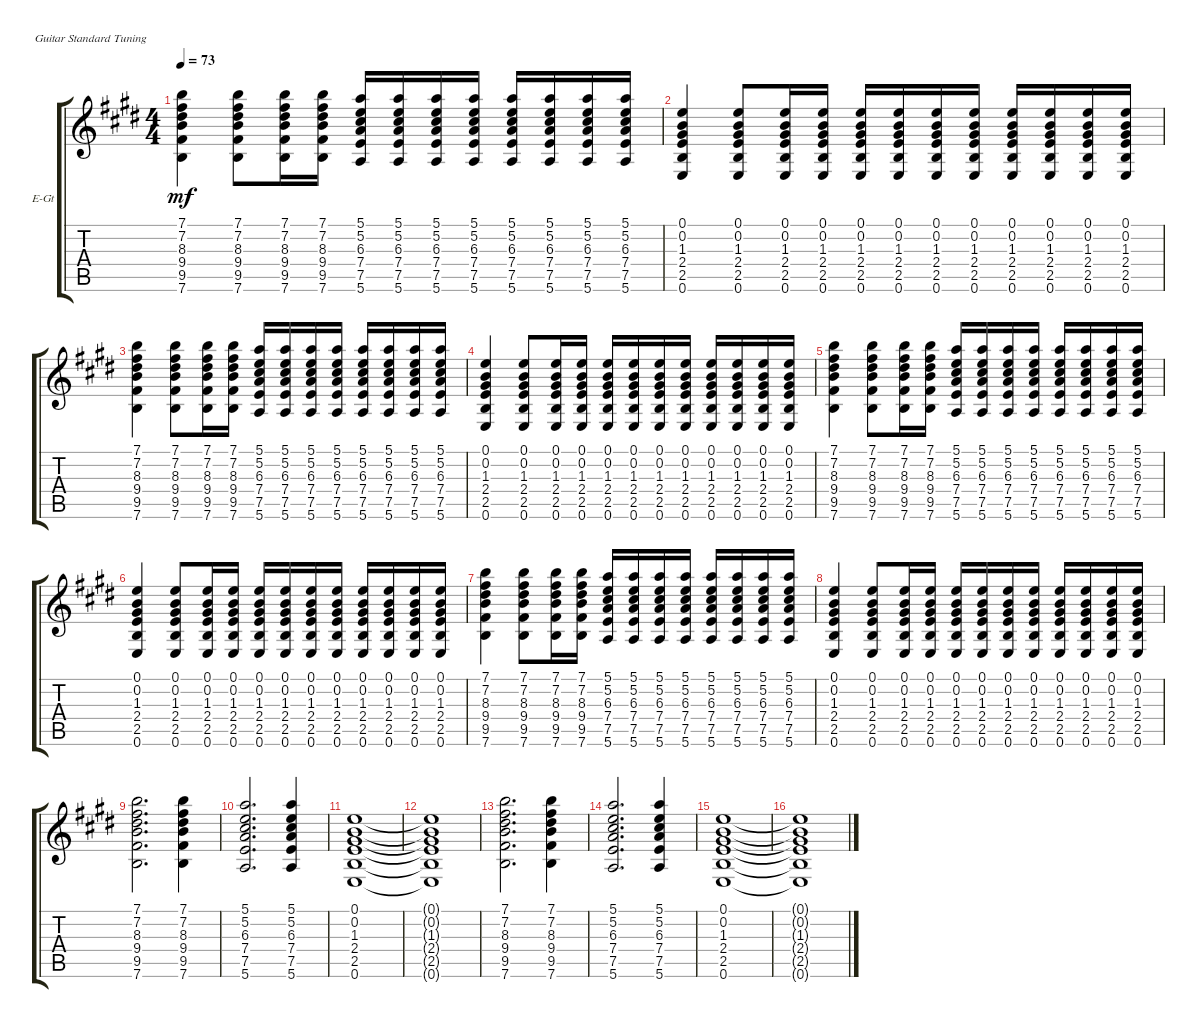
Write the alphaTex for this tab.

\defaultSystemsLayout 4
\bracketExtendMode groupsimilarinstruments
\firstSystemTrackNameOrientation horizontal
\otherSystemsTrackNameOrientation horizontal
\track ("Guitar" "E-Gt") {instrument overdrivenguitar}
\staff {score tabs}
\tuning (E4 B3 G3 D3 A2 E2)
\ts (4 4)
\tempo 73
\clef g2
\ks e
(7.6 9.5 9.4 8.3 7.2 7.1).4{dy mf} (7.6 9.5 9.4 8.3 7.2 7.1).8 (7.6 9.5 9.4 8.3 7.2 7.1).16 (7.6 9.5 9.4 8.3 7.2 7.1).16 (5.6 7.5 7.4 6.3 5.2 5.1).16 (5.6 7.5 7.4 6.3 5.2 5.1).16 (5.6 7.5 7.4 6.3 5.2 5.1).16 (5.6 7.5 7.4 6.3 5.2 5.1).16 (5.6 7.5 7.4 6.3 5.2 5.1).16 (5.6 7.5 7.4 6.3 5.2 5.1).16 (5.6 7.5 7.4 6.3 5.2 5.1).16 (5.6 7.5 7.4 6.3 5.2 5.1).16 |
(0.6 2.5 2.4 1.3 0.2 0.1).4 (0.6 2.5 2.4 1.3 0.2 0.1).8 (0.6 2.5 2.4 1.3 0.2 0.1).16 (0.6 2.5 2.4 1.3 0.2 0.1).16 (0.6 2.5 2.4 1.3 0.2 0.1).16 (0.6 2.5 2.4 1.3 0.2 0.1).16 (0.6 2.5 2.4 1.3 0.2 0.1).16 (0.6 2.5 2.4 1.3 0.2 0.1).16 (0.6 2.5 2.4 1.3 0.2 0.1).16 (0.6 2.5 2.4 1.3 0.2 0.1).16 (0.6 2.5 2.4 1.3 0.2 0.1).16 (0.6 2.5 2.4 1.3 0.2 0.1).16 |
(7.6 9.5 9.4 8.3 7.2 7.1).4 (7.6 9.5 9.4 8.3 7.2 7.1).8 (7.6 9.5 9.4 8.3 7.2 7.1).16 (7.6 9.5 9.4 8.3 7.2 7.1).16 (5.6 7.5 7.4 6.3 5.2 5.1).16 (5.6 7.5 7.4 6.3 5.2 5.1).16 (5.6 7.5 7.4 6.3 5.2 5.1).16 (5.6 7.5 7.4 6.3 5.2 5.1).16 (5.6 7.5 7.4 6.3 5.2 5.1).16 (5.6 7.5 7.4 6.3 5.2 5.1).16 (5.6 7.5 7.4 6.3 5.2 5.1).16 (5.6 7.5 7.4 6.3 5.2 5.1).16 |
(0.6 2.5 2.4 1.3 0.2 0.1).4 (0.6 2.5 2.4 1.3 0.2 0.1).8 (0.6 2.5 2.4 1.3 0.2 0.1).16 (0.6 2.5 2.4 1.3 0.2 0.1).16 (0.6 2.5 2.4 1.3 0.2 0.1).16 (0.6 2.5 2.4 1.3 0.2 0.1).16 (0.6 2.5 2.4 1.3 0.2 0.1).16 (0.6 2.5 2.4 1.3 0.2 0.1).16 (0.6 2.5 2.4 1.3 0.2 0.1).16 (0.6 2.5 2.4 1.3 0.2 0.1).16 (0.6 2.5 2.4 1.3 0.2 0.1).16 (0.6 2.5 2.4 1.3 0.2 0.1).16 |
(7.6 9.5 9.4 8.3 7.2 7.1).4 (7.6 9.5 9.4 8.3 7.2 7.1).8 (7.6 9.5 9.4 8.3 7.2 7.1).16 (7.6 9.5 9.4 8.3 7.2 7.1).16 (5.6 7.5 7.4 6.3 5.2 5.1).16 (5.6 7.5 7.4 6.3 5.2 5.1).16 (5.6 7.5 7.4 6.3 5.2 5.1).16 (5.6 7.5 7.4 6.3 5.2 5.1).16 (5.6 7.5 7.4 6.3 5.2 5.1).16 (5.6 7.5 7.4 6.3 5.2 5.1).16 (5.6 7.5 7.4 6.3 5.2 5.1).16 (5.6 7.5 7.4 6.3 5.2 5.1).16 |
(0.6 2.5 2.4 1.3 0.2 0.1).4 (0.6 2.5 2.4 1.3 0.2 0.1).8 (0.6 2.5 2.4 1.3 0.2 0.1).16 (0.6 2.5 2.4 1.3 0.2 0.1).16 (0.6 2.5 2.4 1.3 0.2 0.1).16 (0.6 2.5 2.4 1.3 0.2 0.1).16 (0.6 2.5 2.4 1.3 0.2 0.1).16 (0.6 2.5 2.4 1.3 0.2 0.1).16 (0.6 2.5 2.4 1.3 0.2 0.1).16 (0.6 2.5 2.4 1.3 0.2 0.1).16 (0.6 2.5 2.4 1.3 0.2 0.1).16 (0.6 2.5 2.4 1.3 0.2 0.1).16 |
(7.6 9.5 9.4 8.3 7.2 7.1).4 (7.6 9.5 9.4 8.3 7.2 7.1).8 (7.6 9.5 9.4 8.3 7.2 7.1).16 (7.6 9.5 9.4 8.3 7.2 7.1).16 (5.6 7.5 7.4 6.3 5.2 5.1).16 (5.6 7.5 7.4 6.3 5.2 5.1).16 (5.6 7.5 7.4 6.3 5.2 5.1).16 (5.6 7.5 7.4 6.3 5.2 5.1).16 (5.6 7.5 7.4 6.3 5.2 5.1).16 (5.6 7.5 7.4 6.3 5.2 5.1).16 (5.6 7.5 7.4 6.3 5.2 5.1).16 (5.6 7.5 7.4 6.3 5.2 5.1).16 |
(0.6 2.5 2.4 1.3 0.2 0.1).4 (0.6 2.5 2.4 1.3 0.2 0.1).8 (0.6 2.5 2.4 1.3 0.2 0.1).16 (0.6 2.5 2.4 1.3 0.2 0.1).16 (0.6 2.5 2.4 1.3 0.2 0.1).16 (0.6 2.5 2.4 1.3 0.2 0.1).16 (0.6 2.5 2.4 1.3 0.2 0.1).16 (0.6 2.5 2.4 1.3 0.2 0.1).16 (0.6 2.5 2.4 1.3 0.2 0.1).16 (0.6 2.5 2.4 1.3 0.2 0.1).16 (0.6 2.5 2.4 1.3 0.2 0.1).16 (0.6 2.5 2.4 1.3 0.2 0.1).16 |
(7.6 9.5 9.4 8.3 7.2 7.1).2{d} (7.6 9.5 9.4 8.3 7.2 7.1).4 |
(5.6 7.5 7.4 6.3 5.2 5.1).2{d} (5.6 7.5 7.4 6.3 5.2 5.1).4 |
(0.6 2.5 2.4 1.3 0.2 0.1).1 |
(0.6{t} 2.5{t} 2.4{t} 1.3{t} 0.2{t} 0.1{t}).1 |
(7.6 9.5 9.4 8.3 7.2 7.1).2{d} (7.6 9.5 9.4 8.3 7.2 7.1).4 |
(5.6 7.5 7.4 6.3 5.2 5.1).2{d} (5.6 7.5 7.4 6.3 5.2 5.1).4 |
(0.6 2.5 2.4 1.3 0.2 0.1).1 |
(0.6{t} 2.5{t} 2.4{t} 1.3{t} 0.2{t} 0.1{t}).1
